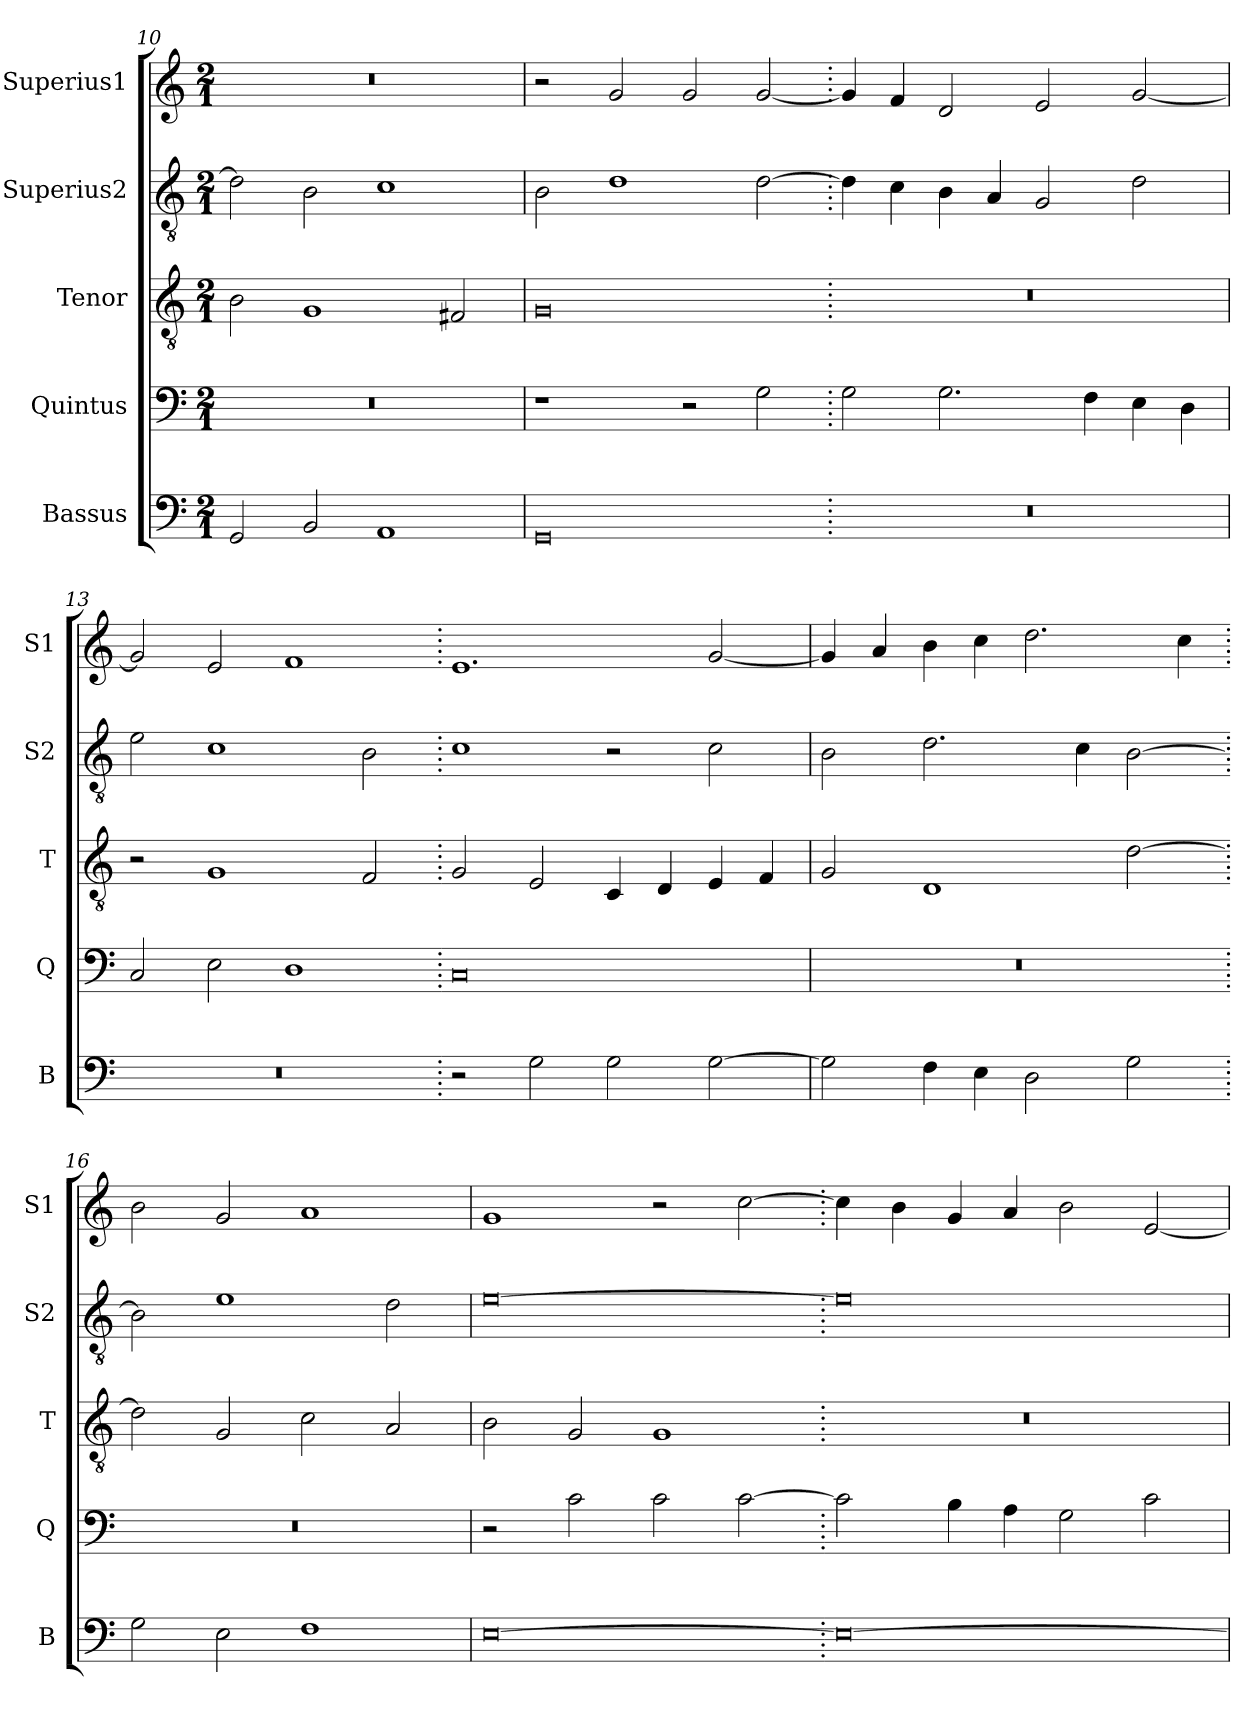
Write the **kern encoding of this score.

**kern	**kern	**kern	**kern	**kern
*part5	*part4	*part3	*part2	*part1
*staff5	*staff4	*staff3	*staff2	*staff1
*I"Bassus	*I"Quintus	*I"Tenor	*I"Superius2	*I"Superius1
*I'B	*I'Q	*I'T	*I'S2	*I'S1
*clefF4	*clefF4	*clefGv2	*clefGv2	*clefG2
*k[]	*k[]	*k[]	*k[]	*k[]
*M2/1	*M2/1	*M2/1	*M2/1	*M2/1
=10	=10	=10	=10	=10
2GG/	0r	2B\	2d\]	0r
2BB/	.	1G	2B\	.
1AA	.	.	1c	.
.	.	2F#X/	.	.
=11	=11	=11	=11	=11
0GG	1r	0G	2B\	2r
.	.	.	1d	2g/
.	2r	.	.	2g/
.	2G\	.	[2d\	[2g/
=12.	=12.	=12.	=12.	=12.
0r	2G\	0r	4d\]	4g/]
.	.	.	4c\	4f/
.	2.G\	.	4B\	2d/
.	.	.	4A/	.
.	.	.	2G/	2e/
.	4F\	.	.	.
.	4E\	.	2d\	[2g/
.	4D\	.	.	.
=13	=13	=13	=13	=13
0r	2C/	2r	2e\	2g/]
.	2E\	1G	1c	2e/
.	1D	.	.	1f
.	.	2F/	2B\	.
=14.	=14.	=14.	=14.	=14.
2r	0C	2G/	1c	1.e
2G\	.	2E/	.	.
2G\	.	4C/	2r	.
.	.	4D/	.	.
[2G\	.	4E/	2c\	[2g/
.	.	4F/	.	.
=15	=15	=15	=15	=15
2G\]	0r	2G/	2B\	4g/]
.	.	.	.	4a/
4F\	.	1D	2.d\	4b\
4E\	.	.	.	4cc\
2D\	.	.	.	2.dd\
.	.	.	4c\	.
2G\	.	[2d\	[2B\	.
.	.	.	.	4cc\
=16.	=16.	=16.	=16.	=16.
2G\	0r	2d\]	2B\]	2b\
2E\	.	2G/	1e	2g/
1F	.	2c\	.	1a
.	.	2A/	2d\	.
=17	=17	=17	=17	=17
[0E	2r	2B\	[0e	1g
.	2c\	2G/	.	.
.	2c\	1G	.	2r
.	[2c\	.	.	[2cc\
=18.	=18.	=18.	=18.	=18.
0E_	2c\]	0r	0e]	4cc\]
.	.	.	.	4b\
.	4B\	.	.	4g/
.	4A\	.	.	4a/
.	2G\	.	.	2b\
.	2c\	.	.	[2e/
=	=	=	=	=
*-	*-	*-	*-	*-
